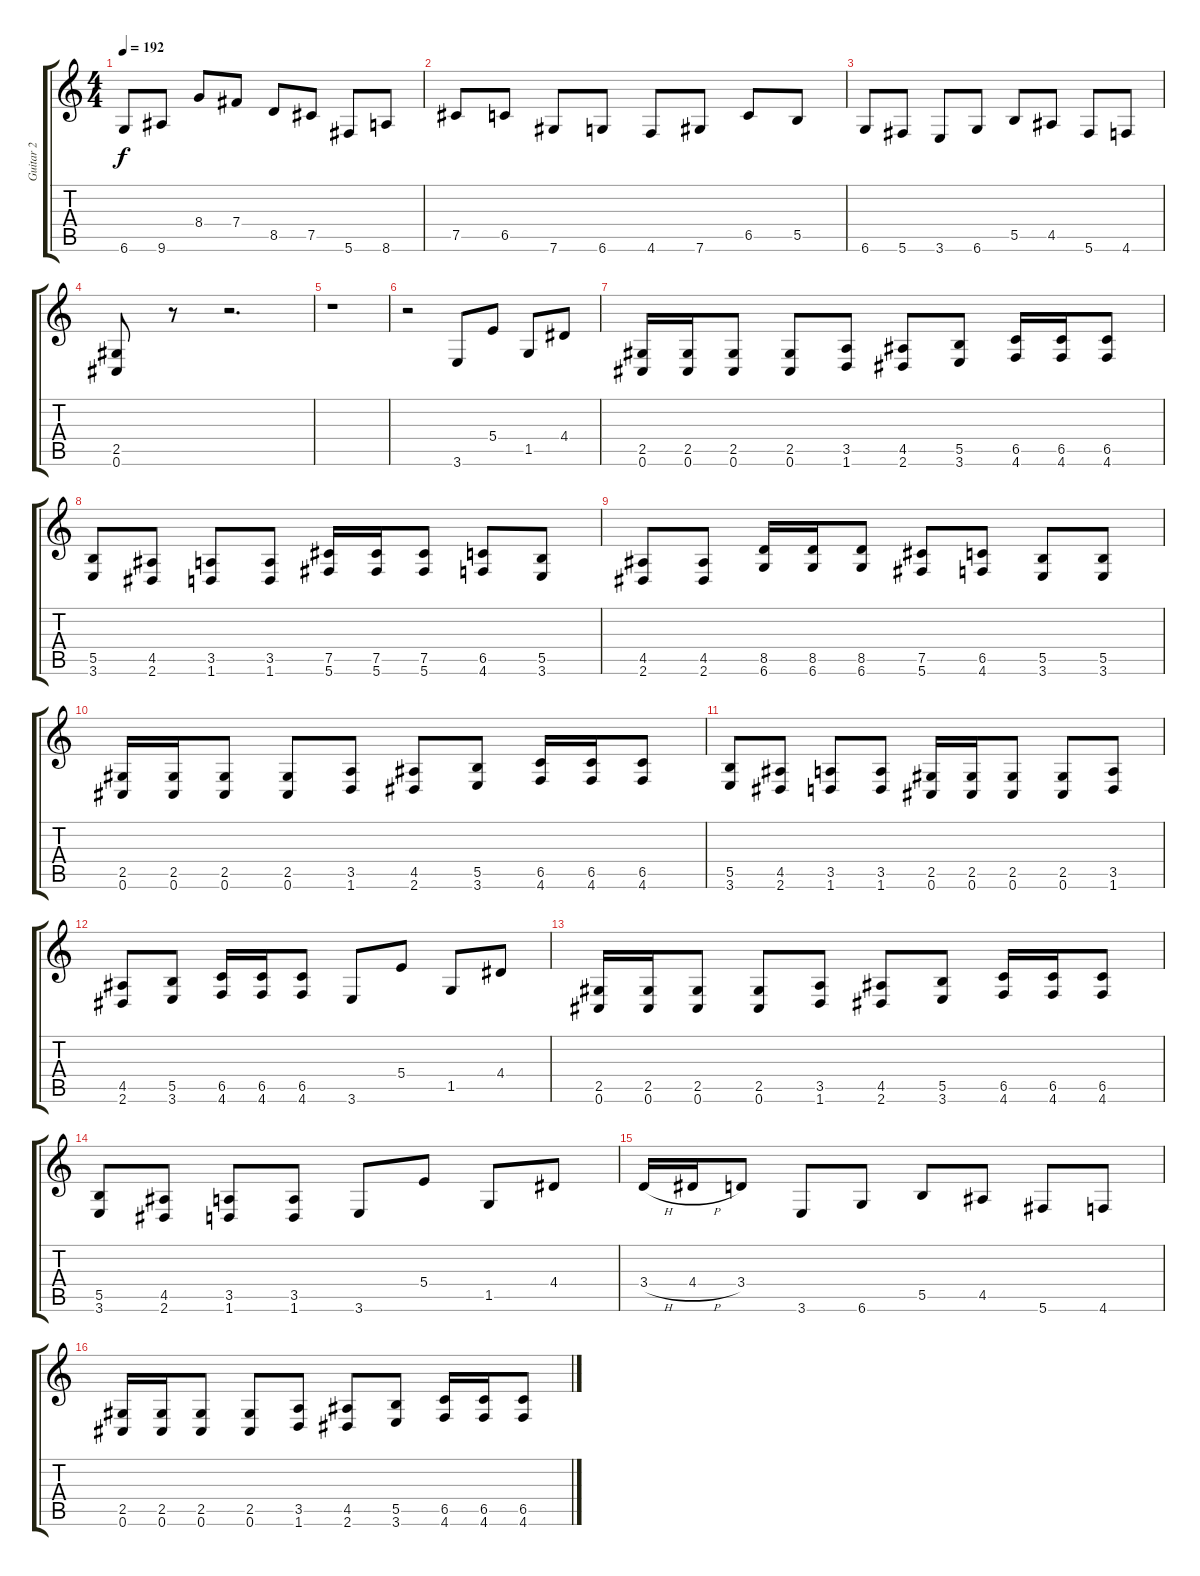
\track ("Guitar 2" "Guitar 2") {instrument distortionguitar}
\staff {score tabs}
\tuning (Db4 Ab3 E3 B2 Gb2 Db2) {hide}
\ts (4 4)
\tempo 192
\clef g2
\ks c
6.6.8{dy f instrument distortionguitar} 9.6.8 8.4.8 7.4.8 8.5.8 7.5.8 5.6.8 8.6.8 |
7.5.8 6.5.8 7.6.8 6.6.8 4.6.8 7.6.8 6.5.8 5.5.8 |
6.6.8 5.6.8 3.6.8 6.6.8 5.5.8 4.5.8 5.6.8 4.6.8 |
(2.5 0.6).8 r.8 r.2{d} |
r.1 |
r.2 3.6.8 5.4.8 1.5.8 4.4.8 |
(2.5 0.6).16 (2.5 0.6).16 (2.5 0.6).8 (2.5 0.6).8 (3.5 1.6).8 (4.5 2.6).8 (5.5 3.6).8 (6.5 4.6).16 (6.5 4.6).16 (6.5 4.6).8 |
(5.5 3.6).8 (4.5 2.6).8 (3.5 1.6).8 (3.5 1.6).8 (7.5 5.6).16 (7.5 5.6).16 (7.5 5.6).8 (6.5 4.6).8 (5.5 3.6).8 |
(4.5 2.6).8 (4.5 2.6).8 (8.5 6.6).16 (8.5 6.6).16 (8.5 6.6).8 (7.5 5.6).8 (6.5 4.6).8 (5.5 3.6).8 (5.5 3.6).8 |
(2.5 0.6).16 (2.5 0.6).16 (2.5 0.6).8 (2.5 0.6).8 (3.5 1.6).8 (4.5 2.6).8 (5.5 3.6).8 (6.5 4.6).16 (6.5 4.6).16 (6.5 4.6).8 |
(5.5 3.6).8 (4.5 2.6).8 (3.5 1.6).8 (3.5 1.6).8 (2.5 0.6).16 (2.5 0.6).16 (2.5 0.6).8 (2.5 0.6).8 (3.5 1.6).8 |
(4.5 2.6).8 (5.5 3.6).8 (6.5 4.6).16 (6.5 4.6).16 (6.5 4.6).8 3.6.8 5.4.8 1.5.8 4.4.8 |
(2.5 0.6).16 (2.5 0.6).16 (2.5 0.6).8 (2.5 0.6).8 (3.5 1.6).8 (4.5 2.6).8 (5.5 3.6).8 (6.5 4.6).16 (6.5 4.6).16 (6.5 4.6).8 |
(5.5 3.6).8 (4.5 2.6).8 (3.5 1.6).8 (3.5 1.6).8 3.6.8 5.4.8 1.5.8 4.4.8 |
3.4{h}.16 4.4{h}.16 3.4.8 3.6.8 6.6.8 5.5.8 4.5.8 5.6.8 4.6.8 |
(2.5 0.6).16 (2.5 0.6).16 (2.5 0.6).8 (2.5 0.6).8 (3.5 1.6).8 (4.5 2.6).8 (5.5 3.6).8 (6.5 4.6).16 (6.5 4.6).16 (6.5 4.6).8
